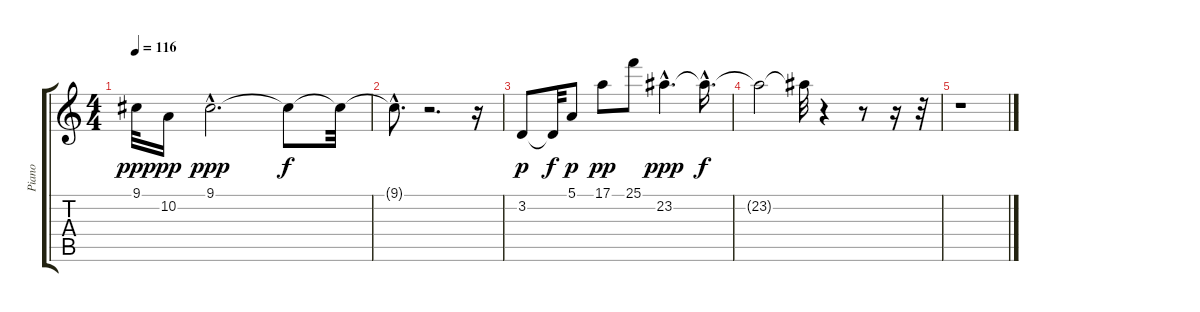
\track ("Piano" "Piano") {instrument acousticgrandpiano}
\staff {score tabs}
\tuning (E4 B3 G3 D3 A2 E2) {hide}
\ts (4 4)
\tempo 116
\clef g2
\ks c
9.1.32{dy ppp} 10.2.16{dy pp} 9.1{hac}.2{d dy ppp} 9.1{t}.8{dy f} 9.1{t}.32 |
9.1{hac t}.8{d} r.2{d} r.16 |
3.2.8{dy p} 3.2{t}.32{dy f} 5.1.8{dy p} 17.1.8{dy pp} 25.1.8 23.2{hac}.4{d dy ppp} 23.2{hac t}.16{d dy f} |
23.2{t}.2 23.2{t}.32 r.4 r.8 r.16 r.32 |
r.1
